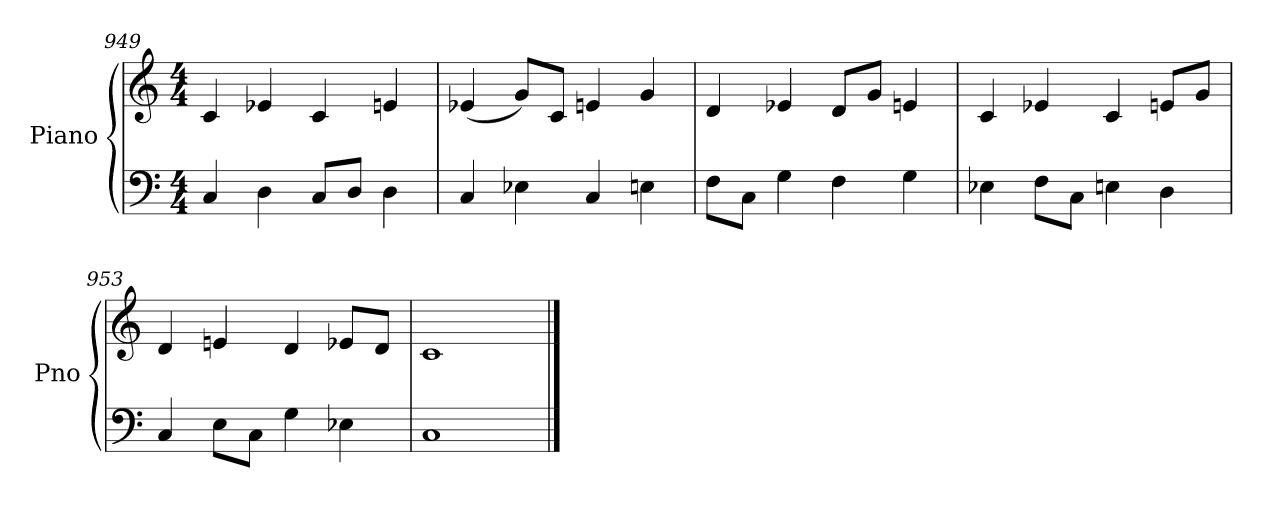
**kern	**kern
*part1	*part1
*staff2	*staff1
*I"Piano	*
*I'Pno	*
!!LO:LB:g=z
*clefF4	*clefG2
*k[]	*k[]
*M4/4	*M4/4
=949	=949
4C/	4c/
4D\	4e-X/
8C/L	4c/
8D/J	.
4D\	4en/
=950	=950
4C/	(>4e-X/
4E-X\	8g/L)
.	8c/J
4C/	4en/
4En\	4g/
=951	=951
8F\L	4d/
8C\J	.
4G\	4e-X/
4F\	8d/L
.	8g/J
4G\	4en/
=952	=952
4E-X\	4c/
8F\L	4e-X/
8C\J	.
4En\	4c/
4D\	8en/L
.	8g/J
=953	=953
4C/	4d/
8E\L	4en/
8C\J	.
4G\	4d/
4E-X\	8e-X/L
.	8d/J
=954	=954
1C	1c
==	==
*-	*-
